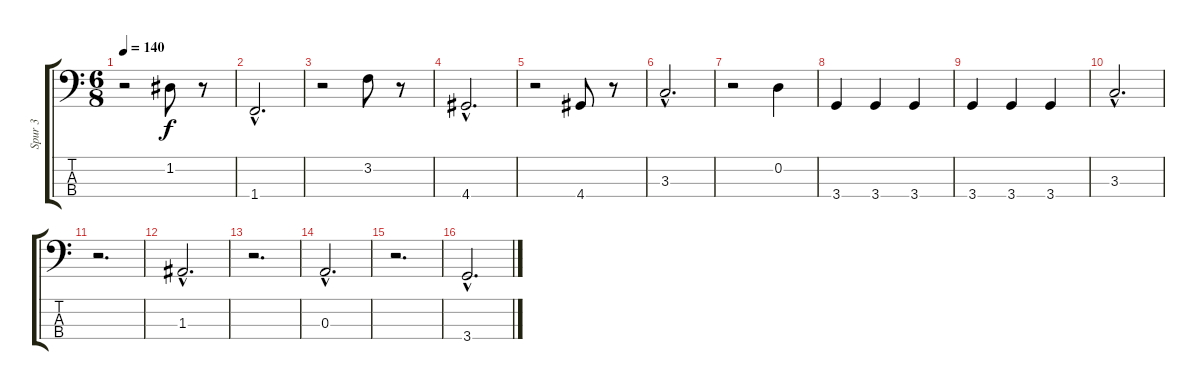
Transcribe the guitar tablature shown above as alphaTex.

\track ("Spur 3" "Spur 3") {instrument electricbassfinger}
\staff {score tabs}
\tuning (G2 D2 A1 E1) {hide}
\ts (6 8)
\tempo 140
\clef f4
\ks c
r.2{dy f} 1.2.8 r.8 |
1.4{hac}.2{d} |
r.2 3.2.8 r.8 |
4.4{hac}.2{d} |
r.2 4.4.8 r.8 |
3.3{hac}.2{d} |
r.2 0.2.4 |
3.4.4 3.4.4 3.4.4 |
3.4.4 3.4.4 3.4.4 |
3.3{hac}.2{d} |
r.2{d} |
1.3{hac}.2{d} |
r.2{d} |
0.3{hac}.2{d} |
r.2{d} |
3.4{hac}.2{d}
